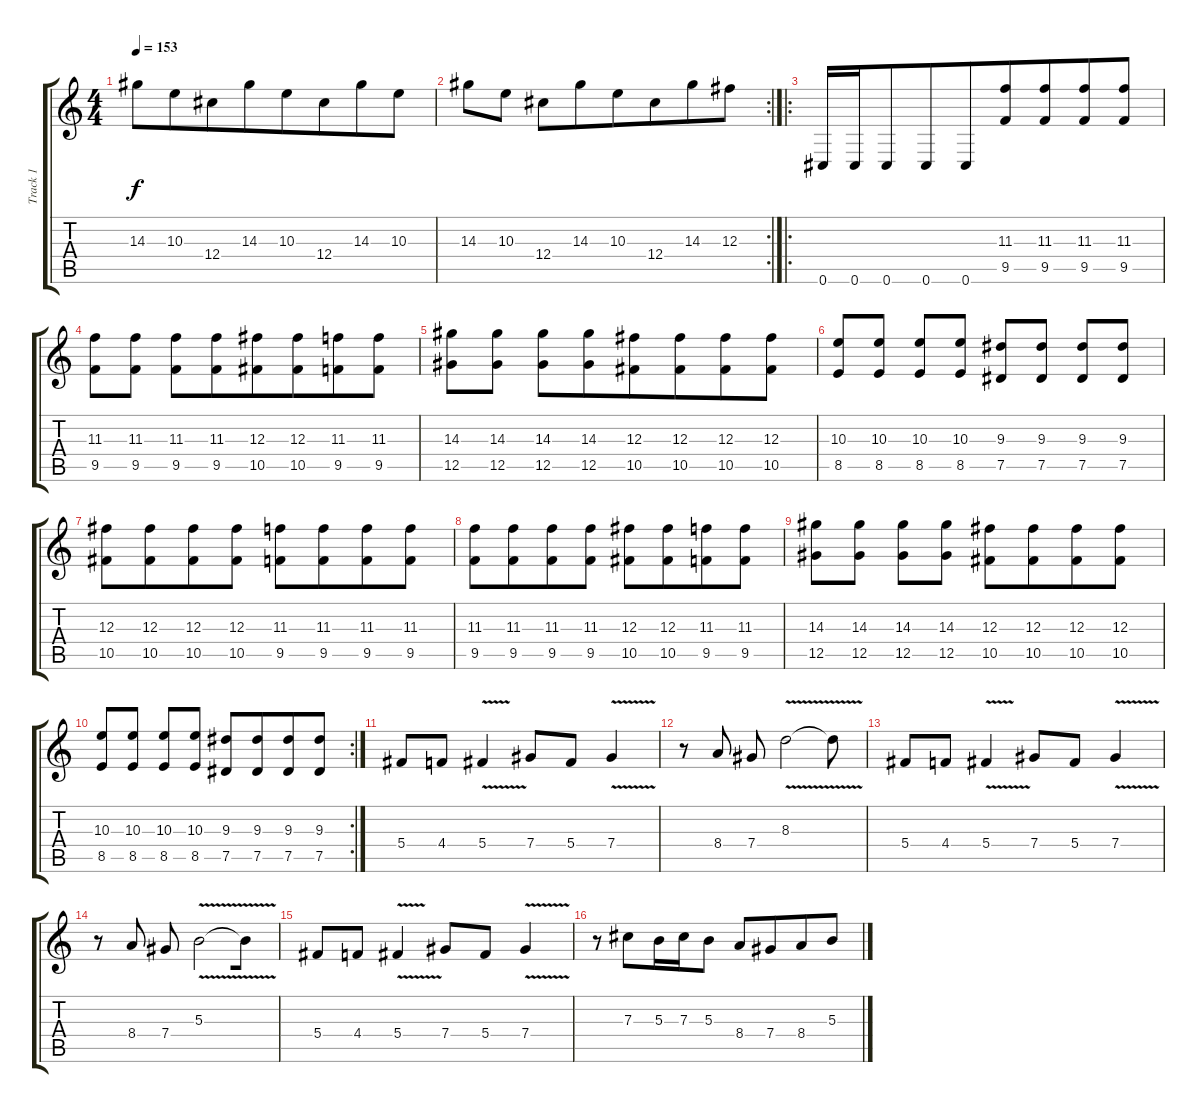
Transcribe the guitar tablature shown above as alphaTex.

\track ("Track 1" "Track 1") {instrument overdrivenguitar}
\staff {score tabs}
\tuning (Eb4 Bb3 Gb3 Db3 Ab2 Db2) {hide}
\ts (4 4)
\tempo 153
\clef g2
\ks c
14.3.8{dy f beam merge} 10.3.8{beam merge} 12.4.8 14.3.8{beam merge} 10.3.8{beam merge} 12.4.8{beam merge} 14.3.8{beam merge} 10.3.8 |
\rc 2
14.3.8 10.3.8 12.4.8 14.3.8{beam merge} 10.3.8{beam merge} 12.4.8{beam merge} 14.3.8 12.3.8 |
\ro
0.6.16 0.6.16{beam merge} 0.6.8{beam merge} 0.6.8 0.6.8{beam merge} (11.3 9.5).8 (11.3 9.5).8{beam merge} (11.3 9.5).8 (11.3 9.5).8 |
(11.3 9.5).8 (11.3 9.5).8 (11.3 9.5).8 (11.3 9.5).8{beam merge} (12.3 10.5).8 (12.3 10.5).8{beam merge} (11.3 9.5).8{beam merge} (11.3 9.5).8 |
(14.3 12.5).8 (14.3 12.5).8 (14.3 12.5).8 (14.3 12.5).8{beam merge} (12.3 10.5).8 (12.3 10.5).8{beam merge} (12.3 10.5).8 (12.3 10.5).8 |
(10.3 8.5).8 (10.3 8.5).8 (10.3 8.5).8 (10.3 8.5).8 (9.3 7.5).8 (9.3 7.5).8 (9.3 7.5).8{beam merge} (9.3 7.5).8 |
(12.3 10.5).8{beam merge} (12.3 10.5).8{beam merge} (12.3 10.5).8 (12.3 10.5).8 (11.3 9.5).8 (11.3 9.5).8{beam merge} (11.3 9.5).8 (11.3 9.5).8 |
(11.3 9.5).8 (11.3 9.5).8{beam merge} (11.3 9.5).8 (11.3 9.5).8 (12.3 10.5).8 (12.3 10.5).8{beam merge} (11.3 9.5).8 (11.3 9.5).8 |
(14.3 12.5).8{beam merge} (14.3 12.5).8 (14.3 12.5).8 (14.3 12.5).8 (12.3 10.5).8 (12.3 10.5).8{beam merge} (12.3 10.5).8{beam merge} (12.3 10.5).8 |
\rc 2
(10.3 8.5).8 (10.3 8.5).8 (10.3 8.5).8 (10.3 8.5).8 (9.3 7.5).8{beam merge} (9.3 7.5).8{beam merge} (9.3 7.5).8{beam merge} (9.3 7.5).8 |
5.4.8{beam merge} 4.4.8{beam merge} 5.4{v}.4 7.4.8 5.4.8 7.4{v}.4 |
r.8 8.4.8 7.4.8 8.3{v}.2 8.3{t}.8 |
5.4.8{beam merge} 4.4.8{beam merge} 5.4{v}.4 7.4.8 5.4.8 7.4{v}.4 |
r.8 8.4.8 7.4.8 5.3{v}.2{beam merge} 5.3{t}.8 |
5.4.8{beam merge} 4.4.8{beam merge} 5.4{v}.4 7.4.8 5.4.8 7.4{v}.4 |
r.8 7.3.8{beam merge} 5.3.16 7.3.16{beam merge} 5.3.8 8.4.8{beam merge} 7.4.8{beam merge} 8.4.8 5.3.8
